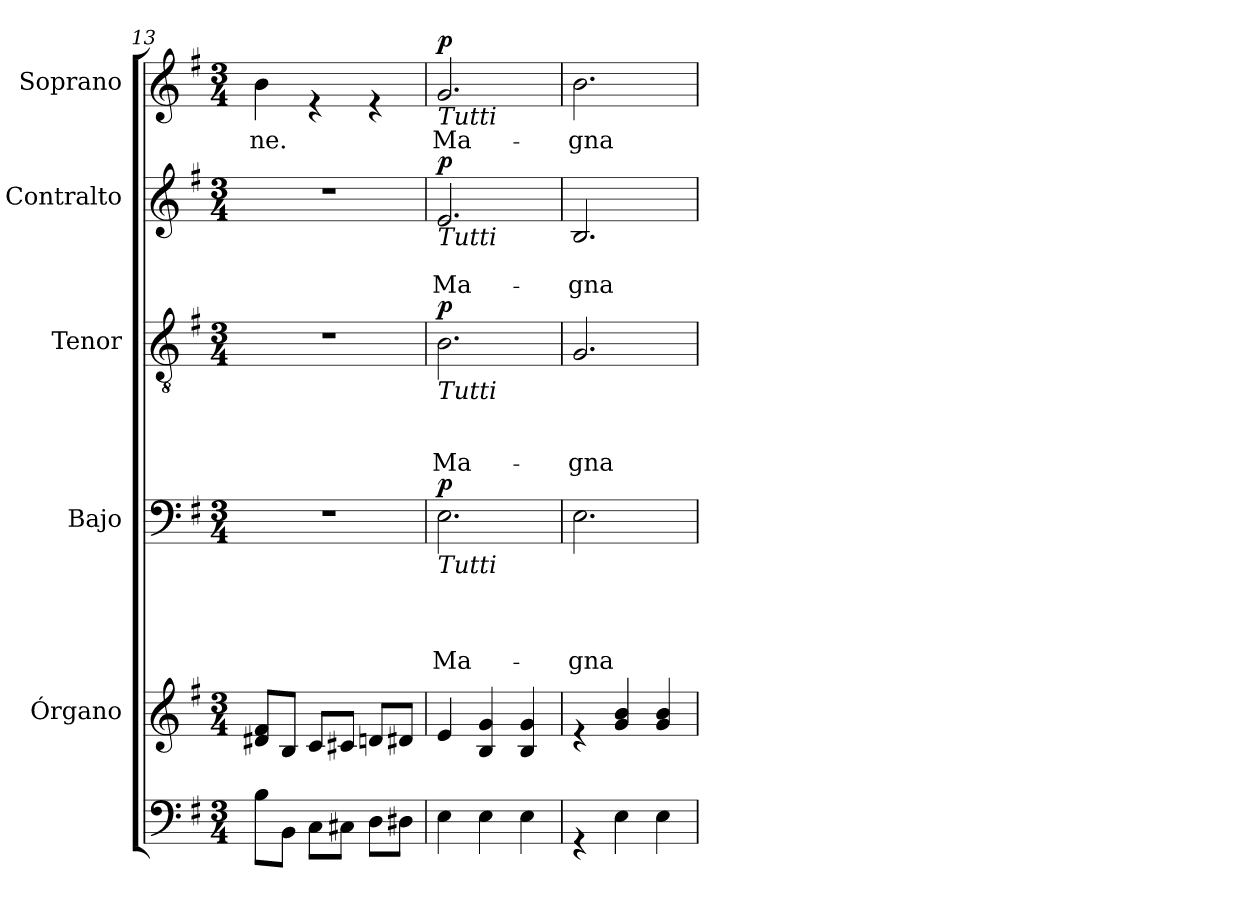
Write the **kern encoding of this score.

**kern	**kern	**kern	**text	**text	**text	**text	**dynam	**kern	**text	**text	**text	**dynam	**kern	**text	**text	**dynam	**kern	**text	**dynam
*part6	*part5	*part4	*part4	*part4	*part4	*part4	*part4	*part3	*part3	*part3	*part3	*part3	*part2	*part2	*part2	*part2	*part1	*part1	*part1
*staff6	*staff5	*staff4	*staff4	*staff4	*staff4	*staff4	*staff4	*staff3	*staff3	*staff3	*staff3	*staff3	*staff2	*staff2	*staff2	*staff2	*staff1	*staff1	*staff1
*	*I"Órgano	*I"Bajo	*	*	*	*	*	*I"Tenor	*	*	*	*	*I"Contralto	*	*	*	*I"Soprano	*	*
*clefF4	*clefG2	*clefF4	*	*	*	*	*	*clefGv2	*	*	*	*	*clefG2	*	*	*	*clefG2	*	*
*k[f#]	*k[f#]	*k[f#]	*	*	*	*	*	*k[f#]	*	*	*	*	*k[f#]	*	*	*	*k[f#]	*	*
*G:	*G:	*G:	*	*	*	*	*	*G:	*	*	*	*	*G:	*	*	*	*G:	*	*
*M3/4	*M3/4	*M3/4	*	*	*	*	*	*M3/4	*	*	*	*	*M3/4	*	*	*	*M3/4	*	*
=13	=13	=13	=13	=13	=13	=13	=13	=13	=13	=13	=13	=13	=13	=13	=13	=13	=13	=13	=13
!	!	!	!	!	!	!	!	!	!	!	!	!	!	!	!	!	!	!LO:LY:b	!
8B\L	8d#X/ 8f#/L	2.r	.	.	.	.	.	2.r	.	.	.	.	2.r	.	.	.	4b\	ne.	.
8BB\J	8B/J	.	.	.	.	.	.	.	.	.	.	.	.	.	.	.	.	.	.
8C\L	8c/L	.	.	.	.	.	.	.	.	.	.	.	.	.	.	.	4re	.	.
8C#X\J	8c#X/J	.	.	.	.	.	.	.	.	.	.	.	.	.	.	.	.	.	.
8D\L	8dn/L	.	.	.	.	.	.	.	.	.	.	.	.	.	.	.	4re	.	.
8D#X\J	8d#X/J	.	.	.	.	.	.	.	.	.	.	.	.	.	.	.	.	.	.
!!LO:PB:g=z
=14	=14	=14	=14	=14	=14	=14	=14	=14	=14	=14	=14	=14	=14	=14	=14	=14	=14	=14	=14
!	!	!	!	!	!	!	!	!	!	!	!	!	!	!	!	!	!LO:TX:b:i:t=Tutti	!	!
!	!	!	!	!	!	!	!	!	!	!	!	!	!LO:TX:b:i:t=Tutti	!	!	!	!	!	!
!	!	!	!	!	!	!	!	!LO:TX:b:i:t=Tutti	!	!	!	!	!	!	!	!	!	!	!
!	!	!LO:TX:b:i:t=Tutti	!	!	!	!	!	!	!	!	!	!	!	!	!	!	!	!	!
!	!	!	!	!	!	!LO:LY:b	!LO:DY:b	!	!	!	!LO:LY:b	!LO:DY:b	!	!	!LO:LY:b	!LO:DY:b	!	!LO:LY:b	!LO:DY:b
4E\	4e/	2.E\	.	.	.	Ma-	p	2.B\	.	.	Ma-	p	2.e/	.	Ma-	p	2.g/	Ma-	p
4E\	4B/ 4g/	.	.	.	.	.	.	.	.	.	.	.	.	.	.	.	.	.	.
4E\	4B/ 4g/	.	.	.	.	.	.	.	.	.	.	.	.	.	.	.	.	.	.
=15	=15	=15	=15	=15	=15	=15	=15	=15	=15	=15	=15	=15	=15	=15	=15	=15	=15	=15	=15
!	!	!	!	!	!	!LO:LY:b	!	!	!	!	!LO:LY:b	!	!	!	!LO:LY:b	!	!	!LO:LY:b	!
4rGG	4re	2.E\	.	.	.	-gna	.	2.G/	.	.	-gna	.	2.B/	.	-gna	.	2.b\	-gna	.
4E\	4g/ 4b/	.	.	.	.	.	.	.	.	.	.	.	.	.	.	.	.	.	.
4E\	4g/ 4b/	.	.	.	.	.	.	.	.	.	.	.	.	.	.	.	.	.	.
=	=	=	=	=	=	=	=	=	=	=	=	=	=	=	=	=	=	=	=
*-	*-	*-	*-	*-	*-	*-	*-	*-	*-	*-	*-	*-	*-	*-	*-	*-	*-	*-	*-
